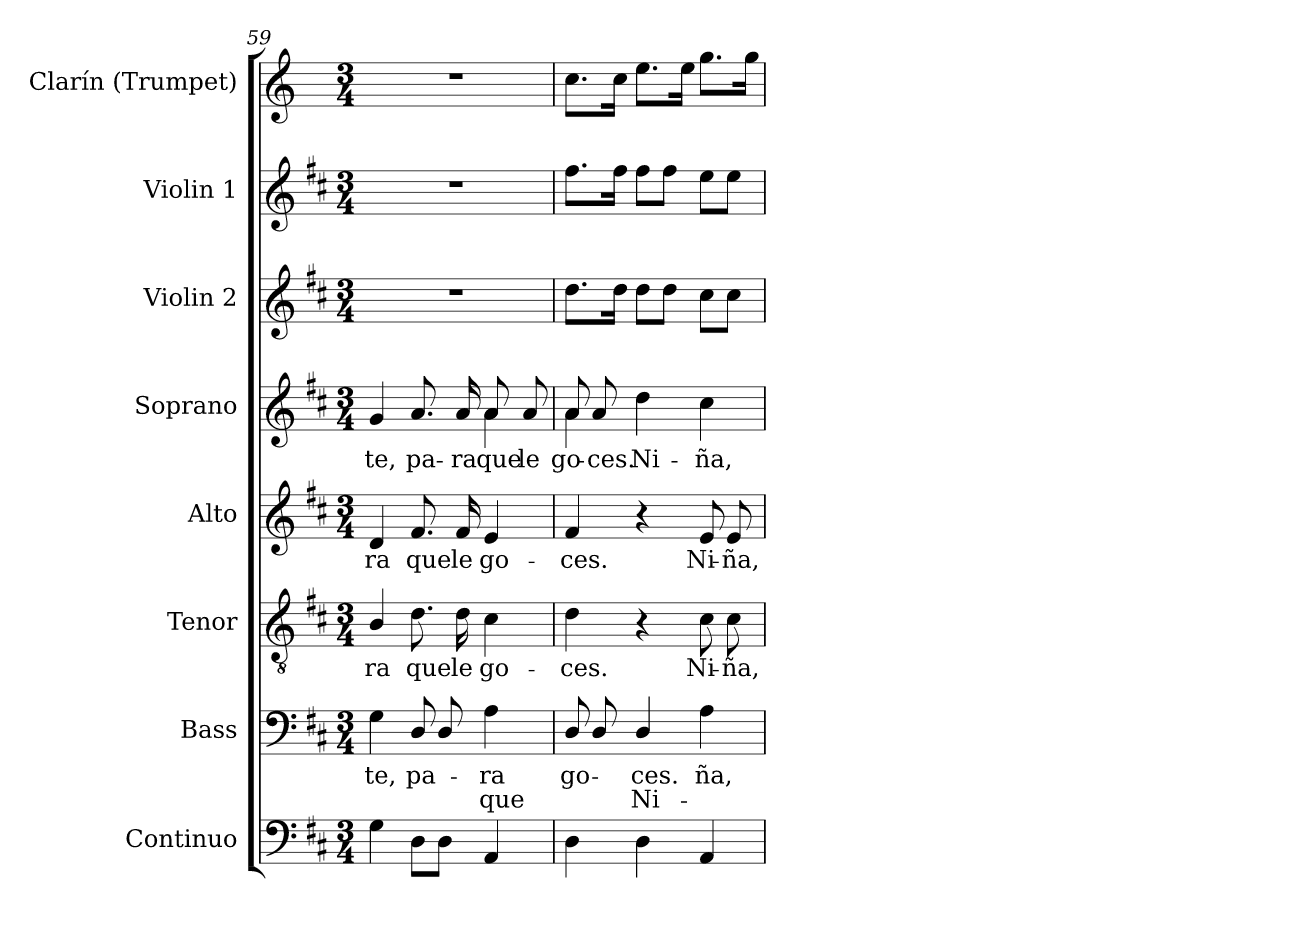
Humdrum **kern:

**kern	**kern	**text	**text	**kern	**text	**kern	**text	**kern	**text	**kern	**kern	**kern
*part8	*part7	*part7	*part7	*part6	*part6	*part5	*part5	*part4	*part4	*part3	*part2	*part1
*staff8	*staff7	*staff7	*staff7	*staff6	*staff6	*staff5	*staff5	*staff4	*staff4	*staff3	*staff2	*staff1
*I"Continuo	*I"Bass	*	*	*I"Tenor	*	*I"Alto	*	*I"Soprano	*	*I"Violin 2	*I"Violin 1	*I"Clarín (Trumpet)
*I'Cont.	*I'B.	*	*	*I'T.	*	*I'A.	*	*I'S.	*	*I'Vln. 2	*I'Vln. 1	*I'Tpt.
*clefF4	*clefF4	*	*	*clefGv2	*	*clefG2	*	*clefG2	*	*clefG2	*clefG2	*clefG2
*	*	*	*	*ITrd7c12	*	*	*	*	*	*	*	*ITrd-1c-2
*k[f#c#]	*k[f#c#]	*	*	*k[f#c#]	*	*k[f#c#]	*	*k[f#c#]	*	*k[f#c#]	*k[f#c#]	*k[f#c#]
*D:	*D:	*	*	*D:	*	*D:	*	*D:	*	*D:	*D:	*D:
*M3/4	*M3/4	*	*	*M3/4	*	*M3/4	*	*M3/4	*	*M3/4	*M3/4	*M3/4
=59	=59	=59	=59	=59	=59	=59	=59	=59	=59	=59	=59	=59
!	!	!LO:LY:b:color=#000000	!	!	!	!	!	!	!	!	!	!
!	!	!	!	!	!LO:LY:b:color=#000000	!	!	!	!	!	!	!
!	!	!	!	!	!	!	!LO:LY:b:color=#000000	!	!	!	!	!
!	!	!	!	!	!	!	!	!	!LO:LY:b:color=#000000	!LO:N:vis=1	!LO:N:vis=1	!LO:N:vis=1
*	*	*	*	*	*	*	*	*^	*	*	*	*
4Gi\	4Gi\	-te,	.	4BBi/	-ra	4di/	-ra	4gi/	2ryy	-te,	2.r	2.r	2.r
!	!	!LO:LY:b:color=#000000	!	!	!	!	!	!	!	!	!	!	!
!	!	!	!	!	!LO:LY:b:color=#000000	!	!	!	!	!	!	!	!
!	!	!	!	!	!	!	!LO:LY:b:color=#000000	!	!	!	!	!	!
!	!	!	!	!	!	!	!	!	!	!LO:LY:b:color=#000000	!	!	!
8Di\L	8Di/	pa-	.	8.Di\	que	8.f#i/	que	8.ai/	.	pa-	.	.	.
8Di\J	8Di/	.	.	.	.	.	.	.	.	.	.	.	.
!	!	!	!	!	!LO:LY:b:color=#000000	!	!	!	!	!	!	!	!
!	!	!	!	!	!	!	!LO:LY:b:color=#000000	!	!	!	!	!	!
!	!	!	!	!	!	!	!	!	!	!LO:LY:b:color=#000000	!	!	!
.	.	.	.	16Di\	le	16f#i/	le	16ai/	.	-ra	.	.	.
!	!	!LO:LY:b:color=#000000	!LO:LY:b:color=#000000	!	!	!	!	!	!	!	!	!	!
!	!	!	!	!	!LO:LY:b:color=#000000	!	!	!	!	!	!	!	!
!	!	!	!	!	!	!	!LO:LY:b:color=#000000	!	!	!	!	!	!
!	!	!	!	!	!	!	!	!	!	!LO:LY:b:color=#000000	!	!	!
4AAi/	4Ai\	-ra	que	4C#i\	go-	4ei/	go-	8ai/	4ai\	que	.	.	.
!	!	!	!	!	!	!	!	!	!	!LO:LY:b:color=#000000	!	!	!
.	.	.	.	.	.	.	.	8ai/	.	le	.	.	.
=60	=60	=60	=60	=60	=60	=60	=60	=60	=60	=60	=60	=60	=60
!	!	!LO:LY:b:color=#000000	!	!	!	!	!	!	!	!	!	!	!
*	*^	*	*	*	*	*	*	*	*	*	*	*	*
!	!	!	!	!	!	!LO:LY:b:color=#000000	!	!	!	!	!	!	!	!
!	!	!	!	!	!	!	!	!LO:LY:b:color=#000000	!	!	!	!	!	!
!	!	!	!	!	!	!	!	!	!	!	!LO:LY:b:color=#000000	!	!	!
4Di\	4ryy	8Di/	go-	.	4Di\	-ces.	4f#i/	-ces.	8ai/	4ai\	go-	8.ddi\L	8.ff#i\L	8.ddi\L
!	!	!	!	!	!	!	!	!	!	!	!LO:LY:b:color=#000000	!	!	!
.	.	8Di/	.	.	.	.	.	.	8ai/	.	-ces.	.	.	.
.	.	.	.	.	.	.	.	.	.	.	.	16ddi\Jk	16ff#i\Jk	16ddi\Jk
!	!	!	!LO:LY:b:color=#000000	!LO:LY:b:color=#000000	!	!	!	!	!	!	!	!	!	!
!	!	!	!	!	!	!	!	!	!	!	!LO:LY:b:color=#000000	!	!	!
4Di\	4Di/	4ryy	-ces.	Ni-	4r	.	4r	.	4ddi\	4ryy	Ni-	8ddi\L	8ff#i\L	8.ff#i\L
.	.	.	.	.	.	.	.	.	.	.	.	8ddi\J	8ff#i\J	.
.	.	.	.	.	.	.	.	.	.	.	.	.	.	16ff#i\Jk
!	!	!	!LO:LY:b:color=#000000	!	!	!	!	!	!	!	!	!	!	!
!	!	!	!	!	!	!LO:LY:b:color=#000000	!	!	!	!	!	!	!	!
!	!	!	!	!	!	!	!	!LO:LY:b:color=#000000	!	!	!	!	!	!
!	!	!	!	!	!	!	!	!	!	!	!LO:LY:b:color=#000000	!	!	!
4AAi/	4Ai\	4ryy	-ña,	.	8C#i\	Ni-	8ei/	Ni-	4cc#i\	4ryy	-ña,	8cc#i\L	8eei\L	8.aai\L
!	!	!	!	!	!	!LO:LY:b:color=#000000	!	!	!	!	!	!	!	!
!	!	!	!	!	!	!	!	!LO:LY:b:color=#000000	!	!	!	!	!	!
.	.	.	.	.	8C#i\	-ña,	8ei/	-ña,	.	.	.	8cc#i\J	8eei\J	.
.	.	.	.	.	.	.	.	.	.	.	.	.	.	16aai\Jk
*	*v	*v	*	*	*	*	*	*	*v	*v	*	*	*	*
=	=	=	=	=	=	=	=	=	=	=	=	=
*-	*-	*-	*-	*-	*-	*-	*-	*-	*-	*-	*-	*-
